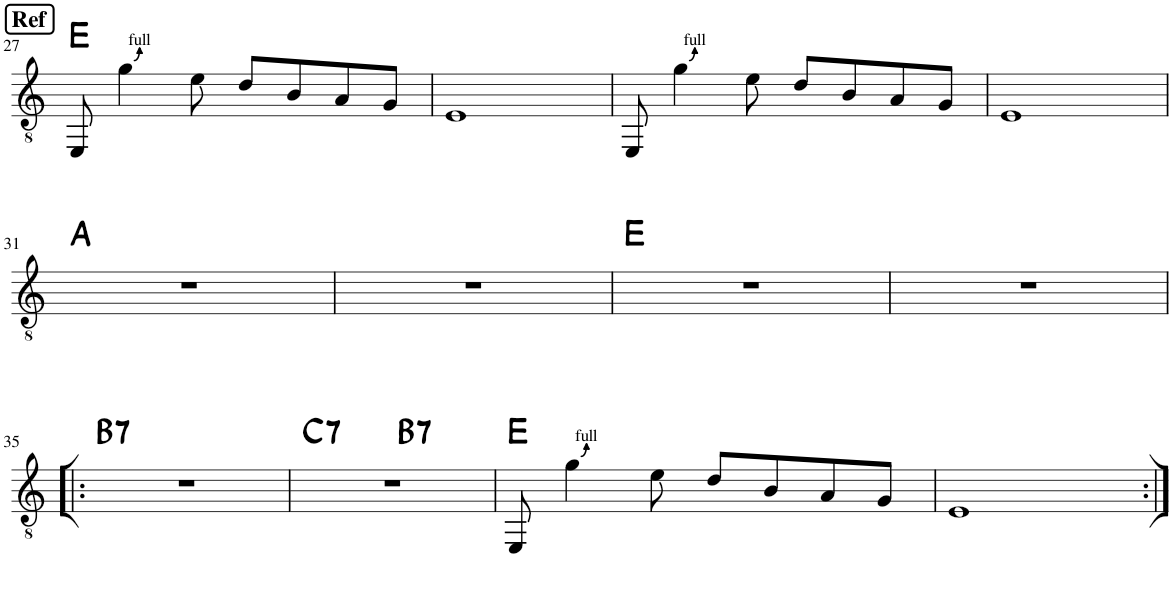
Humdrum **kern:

**kern	**harte
*part1	*part1
*staff1	*
*I"Classical Guitar	*
*I'Guit.	*
!!LO:PB:g=z
*clefGv2	*
*k[]	*
*M4/4	*
!!LO:REH:place=s1:a:B:cj:fs=11:t=Ref
=27	=27
8EE/	E:maj
4gn\	.
8e\	.
8d/L	.
8B/	.
8A/	.
8Gn/J	.
=28	=28
1E	.
=29	=29
8EE/	.
4g\	.
8e\	.
8d/L	.
8B/	.
8A/	.
8G/J	.
=30	=30
1E	.
!!LO:LB:g=z
=31	=31
1r	A:maj
=32	=32
1r	.
=33	=33
1r	E:maj
=34	=34
1r	.
!!LO:LB:g=z
=35!|:	=35!|:
!	!LO:H:kt=7
1r	B:7
=36	=36
!	!LO:H:kt=7
*^	*
1r	2ryy	C:7
!	!	!LO:H:kt=7
.	2ryy	B:7
*v	*v	*
=37	=37
8EE/	E:maj
4gn\	.
8e\	.
8dn/L	.
8B/	.
8A/	.
8Gn/J	.
=38	=38
1E	.
=:|!	=:|!
*-	*-
